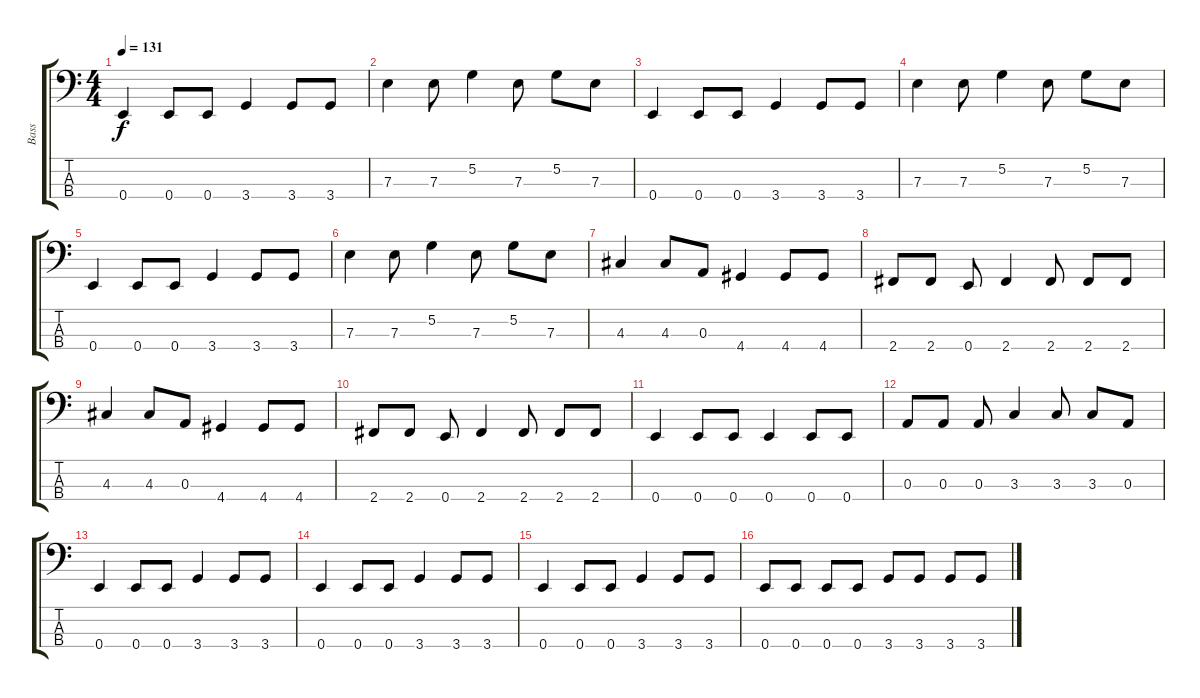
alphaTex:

\track ("Bass" "Bass") {instrument electricbasspick}
\staff {score tabs}
\tuning (G2 D2 A1 E1) {hide}
\ts (4 4)
\tempo 131
\clef f4
\ks c
0.4.4{dy f} 0.4.8 0.4.8 3.4.4 3.4.8 3.4.8 |
7.3.4 7.3.8 5.2.4 7.3.8 5.2.8 7.3.8 |
0.4.4 0.4.8 0.4.8 3.4.4 3.4.8 3.4.8 |
7.3.4 7.3.8 5.2.4 7.3.8 5.2.8 7.3.8 |
0.4.4 0.4.8 0.4.8 3.4.4 3.4.8 3.4.8 |
7.3.4 7.3.8 5.2.4 7.3.8 5.2.8 7.3.8 |
4.3.4 4.3.8 0.3.8 4.4.4 4.4.8 4.4.8 |
2.4.8 2.4.8 0.4.8 2.4.4 2.4.8 2.4.8 2.4.8 |
4.3.4 4.3.8 0.3.8 4.4.4 4.4.8 4.4.8 |
2.4.8 2.4.8 0.4.8 2.4.4 2.4.8 2.4.8 2.4.8 |
0.4.4 0.4.8 0.4.8 0.4.4 0.4.8 0.4.8 |
0.3.8 0.3.8 0.3.8 3.3.4 3.3.8 3.3.8 0.3.8 |
0.4.4 0.4.8 0.4.8 3.4.4 3.4.8 3.4.8 |
0.4.4 0.4.8 0.4.8 3.4.4 3.4.8 3.4.8 |
0.4.4 0.4.8 0.4.8 3.4.4 3.4.8 3.4.8 |
0.4.8 0.4.8 0.4.8 0.4.8 3.4.8 3.4.8 3.4.8 3.4.8
